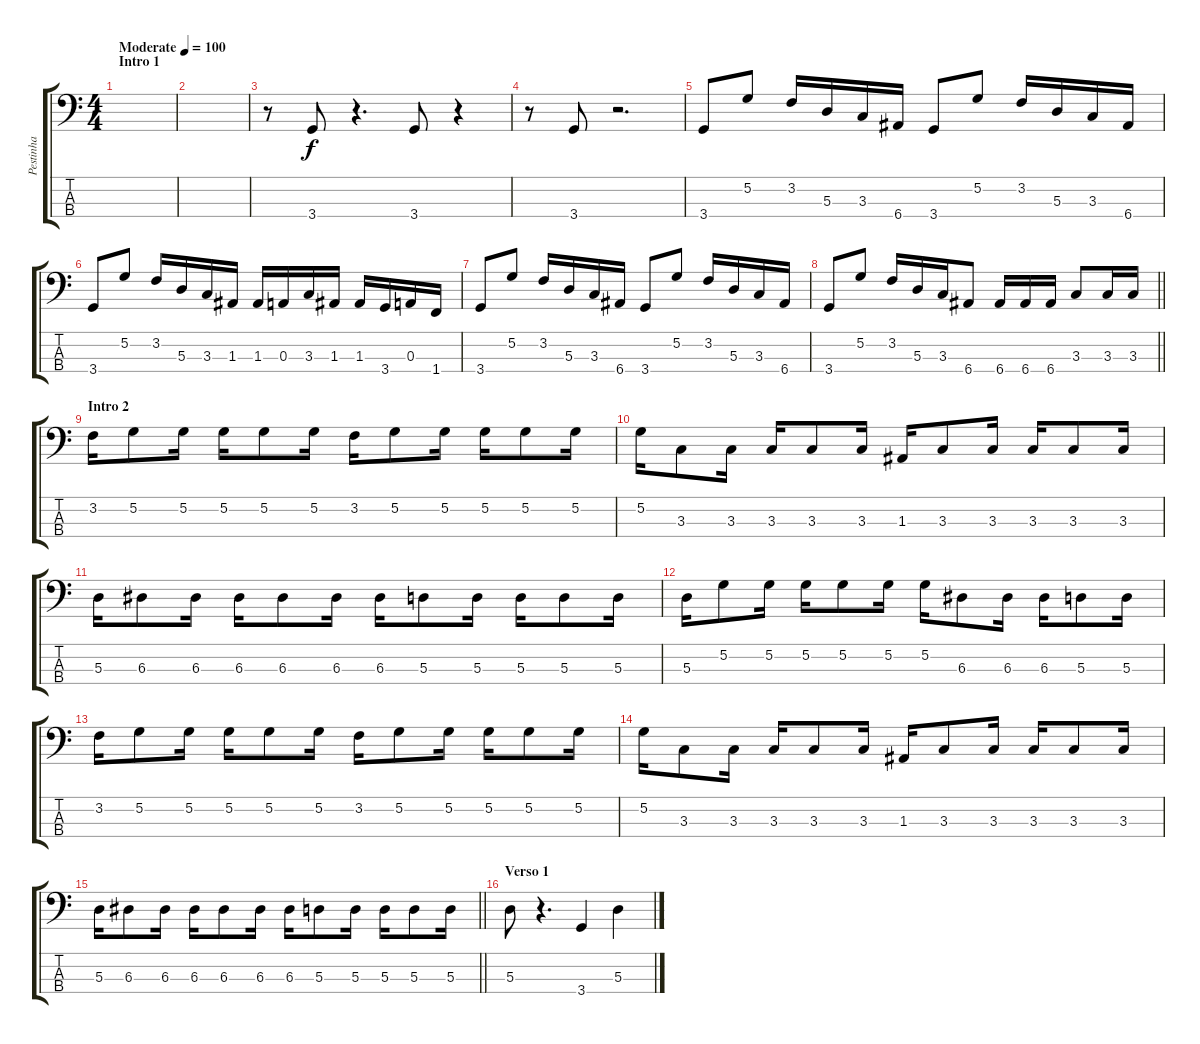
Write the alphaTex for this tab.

\track ("Pestinha" "Pestinha") {instrument electricbasspick}
\staff {score tabs}
\tuning (G2 D2 A1 E1) {hide}
\ts (4 4)
\section ("" "Intro 1")
\tempo (100 "Moderate")
\clef f4
\ks c
|
|
r.8 3.4.8 r.4{d} 3.4.8 r.4 |
r.8 3.4.8 r.2{d} |
3.4.8 5.2.8 3.2.16 5.3.16 3.3.16 6.4.16 3.4.8 5.2.8 3.2.16 5.3.16 3.3.16 6.4.16 |
3.4.8 5.2.8 3.2.16 5.3.16 3.3.16 1.3.16 1.3.16 0.3.16 3.3.16 1.3.16 1.3.16 3.4.16 0.3.16 1.4.16 |
3.4.8 5.2.8 3.2.16 5.3.16 3.3.16 6.4.16 3.4.8 5.2.8 3.2.16 5.3.16 3.3.16 6.4.16 |
\barLineRight lightlight
3.4.8 5.2.8 3.2.16 5.3.16 3.3.16 6.4.8 6.4.16 6.4.16 6.4.16 3.3.8 3.3.16 3.3.16 |
\section ("" "Intro 2")
3.2.16 5.2.8 5.2.16 5.2.16 5.2.8 5.2.16 3.2.16 5.2.8 5.2.16 5.2.16 5.2.8 5.2.16 |
5.2.16 3.3.8 3.3.16 3.3.16 3.3.8 3.3.16 1.3.16 3.3.8 3.3.16 3.3.16 3.3.8 3.3.16 |
5.3.16 6.3.8 6.3.16 6.3.16 6.3.8 6.3.16 6.3.16 5.3.8 5.3.16 5.3.16 5.3.8 5.3.16 |
5.3.16 5.2.8 5.2.16 5.2.16 5.2.8 5.2.16 5.2.16 6.3.8 6.3.16 6.3.16 5.3.8 5.3.16 |
3.2.16 5.2.8 5.2.16 5.2.16 5.2.8 5.2.16 3.2.16 5.2.8 5.2.16 5.2.16 5.2.8 5.2.16 |
5.2.16 3.3.8 3.3.16 3.3.16 3.3.8 3.3.16 1.3.16 3.3.8 3.3.16 3.3.16 3.3.8 3.3.16 |
\barLineRight lightlight
5.3.16 6.3.8 6.3.16 6.3.16 6.3.8 6.3.16 6.3.16 5.3.8 5.3.16 5.3.16 5.3.8 5.3.16 |
\section ("" "Verso 1")
5.3.8 r.4{d} 3.4.4 5.3.4
